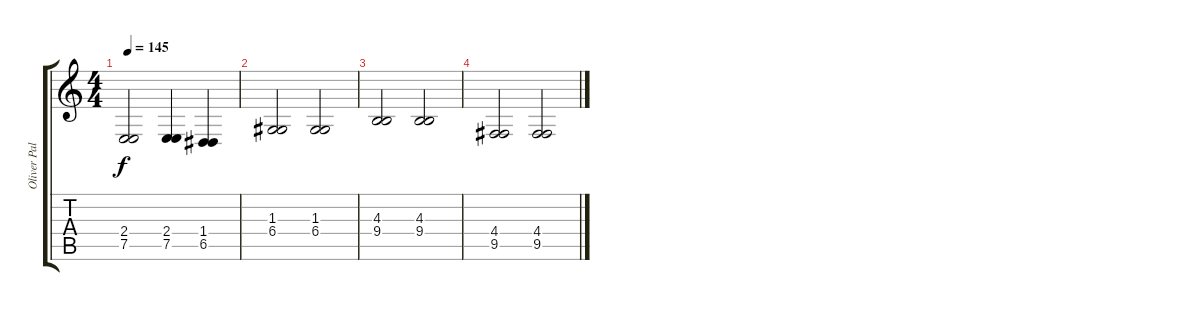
\track ("Oliver Palotai II" "Oliver Pal") {instrument stringensemble1}
\staff {score tabs}
\tuning (E4 B3 G3 D3 A2 E2) {hide}
\ts (4 4)
\tempo 145
\clef g2
\ks c
(2.4 7.5).2{dy f} (2.4 7.5).4 (1.4 6.5).4 |
(1.3 6.4).2 (1.3 6.4).2 |
(4.3 9.4).2 (4.3 9.4).2 |
(4.4 9.5).2 (4.4 9.5).2
